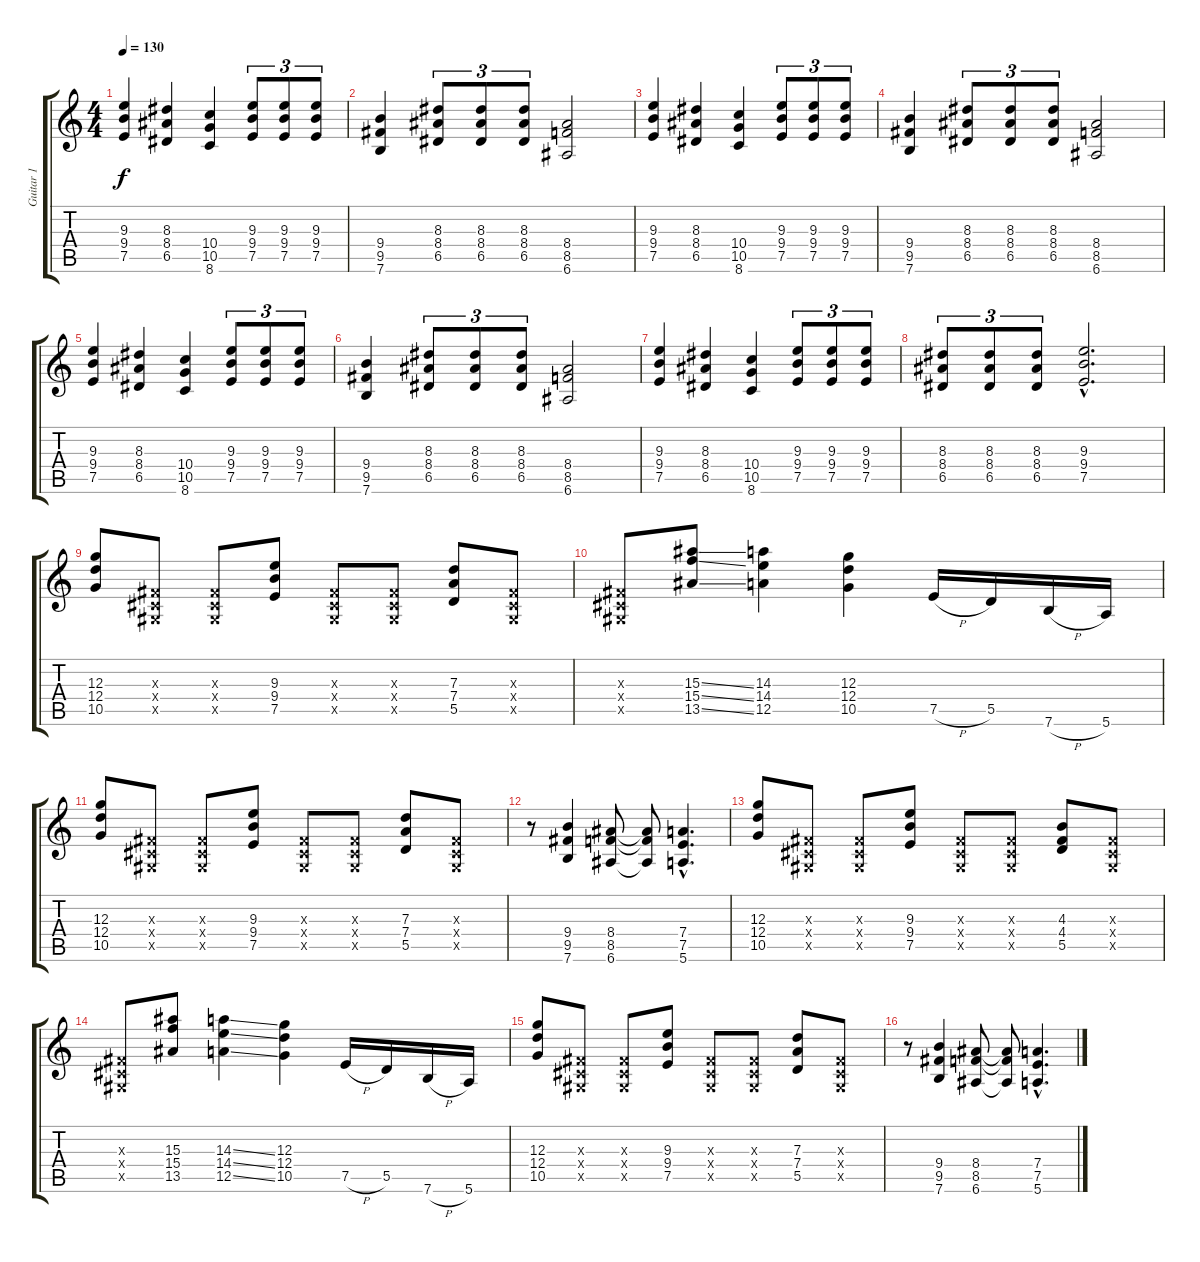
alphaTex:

\track ("Guitar 1" "Guitar 1") {instrument overdrivenguitar}
\staff {score tabs}
\tuning (E4 B3 G3 D3 A2 E2) {hide}
\ts (4 4)
\tempo 130
\clef g2
\ks c
(9.3 9.4 7.5).4{dy f} (8.3 8.4 6.5).4 (10.4 10.5 8.6).4 (9.3 9.4 7.5).8{tu (3 2)} (9.3 9.4 7.5).8{tu (3 2)} (9.3 9.4 7.5).8{tu (3 2)} |
(9.4 9.5 7.6).4 (8.3 8.4 6.5).8{tu (3 2)} (8.3 8.4 6.5).8{tu (3 2)} (8.3 8.4 6.5).8{tu (3 2)} (8.4 8.5 6.6).2 |
(9.3 9.4 7.5).4 (8.3 8.4 6.5).4 (10.4 10.5 8.6).4 (9.3 9.4 7.5).8{tu (3 2)} (9.3 9.4 7.5).8{tu (3 2)} (9.3 9.4 7.5).8{tu (3 2)} |
(9.4 9.5 7.6).4 (8.3 8.4 6.5).8{tu (3 2)} (8.3 8.4 6.5).8{tu (3 2)} (8.3 8.4 6.5).8{tu (3 2)} (8.4 8.5 6.6).2 |
(9.3 9.4 7.5).4 (8.3 8.4 6.5).4 (10.4 10.5 8.6).4 (9.3 9.4 7.5).8{tu (3 2)} (9.3 9.4 7.5).8{tu (3 2)} (9.3 9.4 7.5).8{tu (3 2)} |
(9.4 9.5 7.6).4 (8.3 8.4 6.5).8{tu (3 2)} (8.3 8.4 6.5).8{tu (3 2)} (8.3 8.4 6.5).8{tu (3 2)} (8.4 8.5 6.6).2 |
(9.3 9.4 7.5).4 (8.3 8.4 6.5).4 (10.4 10.5 8.6).4 (9.3 9.4 7.5).8{tu (3 2)} (9.3 9.4 7.5).8{tu (3 2)} (9.3 9.4 7.5).8{tu (3 2)} |
(8.3 8.4 6.5).8{tu (3 2)} (8.3 8.4 6.5).8{tu (3 2)} (8.3 8.4 6.5).8{tu (3 2)} (9.3{hac} 9.4{hac} 7.5{hac}).2{d} |
(12.3 12.4 10.5).8 (-1.3{x} -1.4{x} -1.5{x}).8 (-1.3{x} -1.4{x} -1.5{x}).8 (9.3 9.4 7.5).8 (-1.3{x} -1.4{x} -1.5{x}).8 (-1.3{x} -1.4{x} -1.5{x}).8 (7.3 7.4 5.5).8 (-1.3{x} -1.4{x} -1.5{x}).8 |
(-1.3{x} -1.4{x} -1.5{x}).8 (15.3{ss} 15.4{ss} 13.5{ss}).8 (14.3 14.4 12.5).4 (12.3 12.4 10.5).4 7.5{h}.16 5.5.16 7.6{h}.16 5.6.16 |
(12.3 12.4 10.5).8 (-1.3{x} -1.4{x} -1.5{x}).8 (-1.3{x} -1.4{x} -1.5{x}).8 (9.3 9.4 7.5).8 (-1.3{x} -1.4{x} -1.5{x}).8 (-1.3{x} -1.4{x} -1.5{x}).8 (7.3 7.4 5.5).8 (-1.3{x} -1.4{x} -1.5{x}).8 |
r.8 (9.4 9.5 7.6).4 (8.4 8.5 6.6).8 (8.4{t} 8.5{t} 6.6{t}).8 (7.4{hac} 7.5{hac} 5.6{hac}).4{d} |
(12.3 12.4 10.5).8 (-1.3{x} -1.4{x} -1.5{x}).8 (-1.3{x} -1.4{x} -1.5{x}).8 (9.3 9.4 7.5).8 (-1.3{x} -1.4{x} -1.5{x}).8 (-1.3{x} -1.4{x} -1.5{x}).8 (4.3 4.4 5.5).8 (-1.3{x} -1.4{x} -1.5{x}).8 |
(-1.3{x} -1.4{x} -1.5{x}).8 (15.3 15.4 13.5).8 (14.3{ss} 14.4{ss} 12.5{ss}).4 (12.3 12.4 10.5).4 7.5{h}.16 5.5.16 7.6{h}.16 5.6.16 |
(12.3 12.4 10.5).8 (-1.3{x} -1.4{x} -1.5{x}).8 (-1.3{x} -1.4{x} -1.5{x}).8 (9.3 9.4 7.5).8 (-1.3{x} -1.4{x} -1.5{x}).8 (-1.3{x} -1.4{x} -1.5{x}).8 (7.3 7.4 5.5).8 (-1.3{x} -1.4{x} -1.5{x}).8 |
r.8 (9.4 9.5 7.6).4 (8.4 8.5 6.6).8 (8.4{t} 8.5{t} 6.6{t}).8 (7.4{hac} 7.5{hac} 5.6{hac}).4{d}
